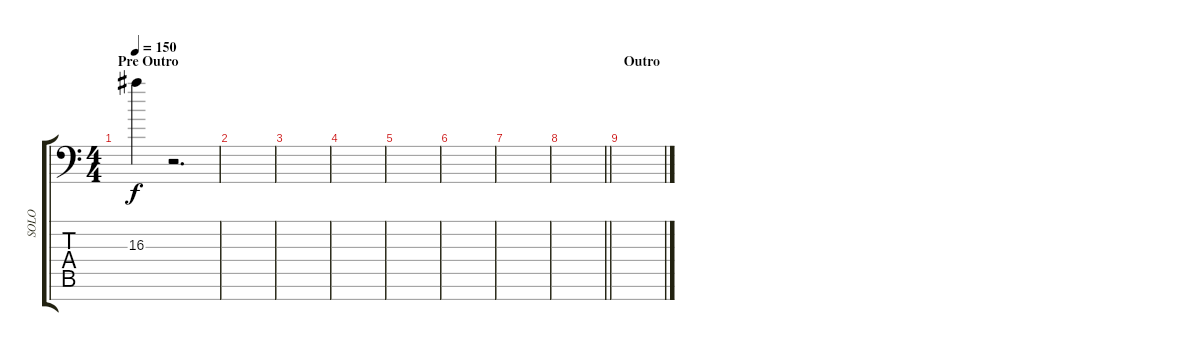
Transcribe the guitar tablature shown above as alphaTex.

\track ("SOLO" "SOLO") {instrument distortionguitar}
\staff {score tabs}
\tuning (Eb4 Bb3 Gb3 Db3 Ab2 Eb2 Bb1) {hide}
\ts (4 4)
\section ("" "Pre Outro")
\tempo 150
\clef f4
\ks c
16.3{t}.4{dy f} r.2{d} |
|
|
|
|
|
|
\barLineRight lightlight
|
\section ("" "Outro")
